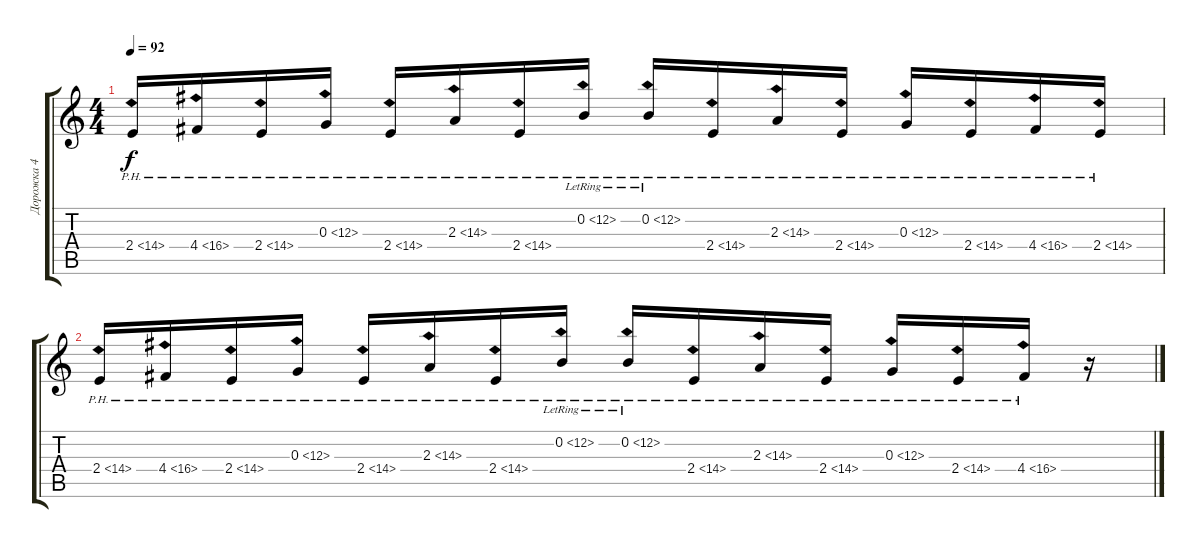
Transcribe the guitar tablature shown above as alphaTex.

\track ("Дорожка 4" "Дорожка 4") {instrument distortionguitar}
\staff {score tabs}
\tuning (E4 B3 G3 D3 A2 E2) {hide}
\ts (4 4)
\tempo 92
\clef g2
\ks c
2.4{ph 12}.16{dy f} 4.4{ph 12}.16 2.4{ph 12}.16 0.3{ph 12}.16 2.4{ph 12}.16 2.3{ph 12}.16 2.4{ph 12}.16 0.2{ph 12 lr}.16 0.2{ph 12 lr}.16 2.4{ph 12}.16 2.3{ph 12}.16 2.4{ph 12}.16 0.3{ph 12}.16 2.4{ph 12}.16 4.4{ph 12}.16 2.4{ph 12}.16 |
2.4{ph 12}.16 4.4{ph 12}.16 2.4{ph 12}.16 0.3{ph 12}.16 2.4{ph 12}.16 2.3{ph 12}.16 2.4{ph 12}.16 0.2{ph 12 lr}.16 0.2{ph 12 lr}.16 2.4{ph 12}.16 2.3{ph 12}.16 2.4{ph 12}.16 0.3{ph 12}.16 2.4{ph 12}.16 4.4{ph 12}.16 r.16
